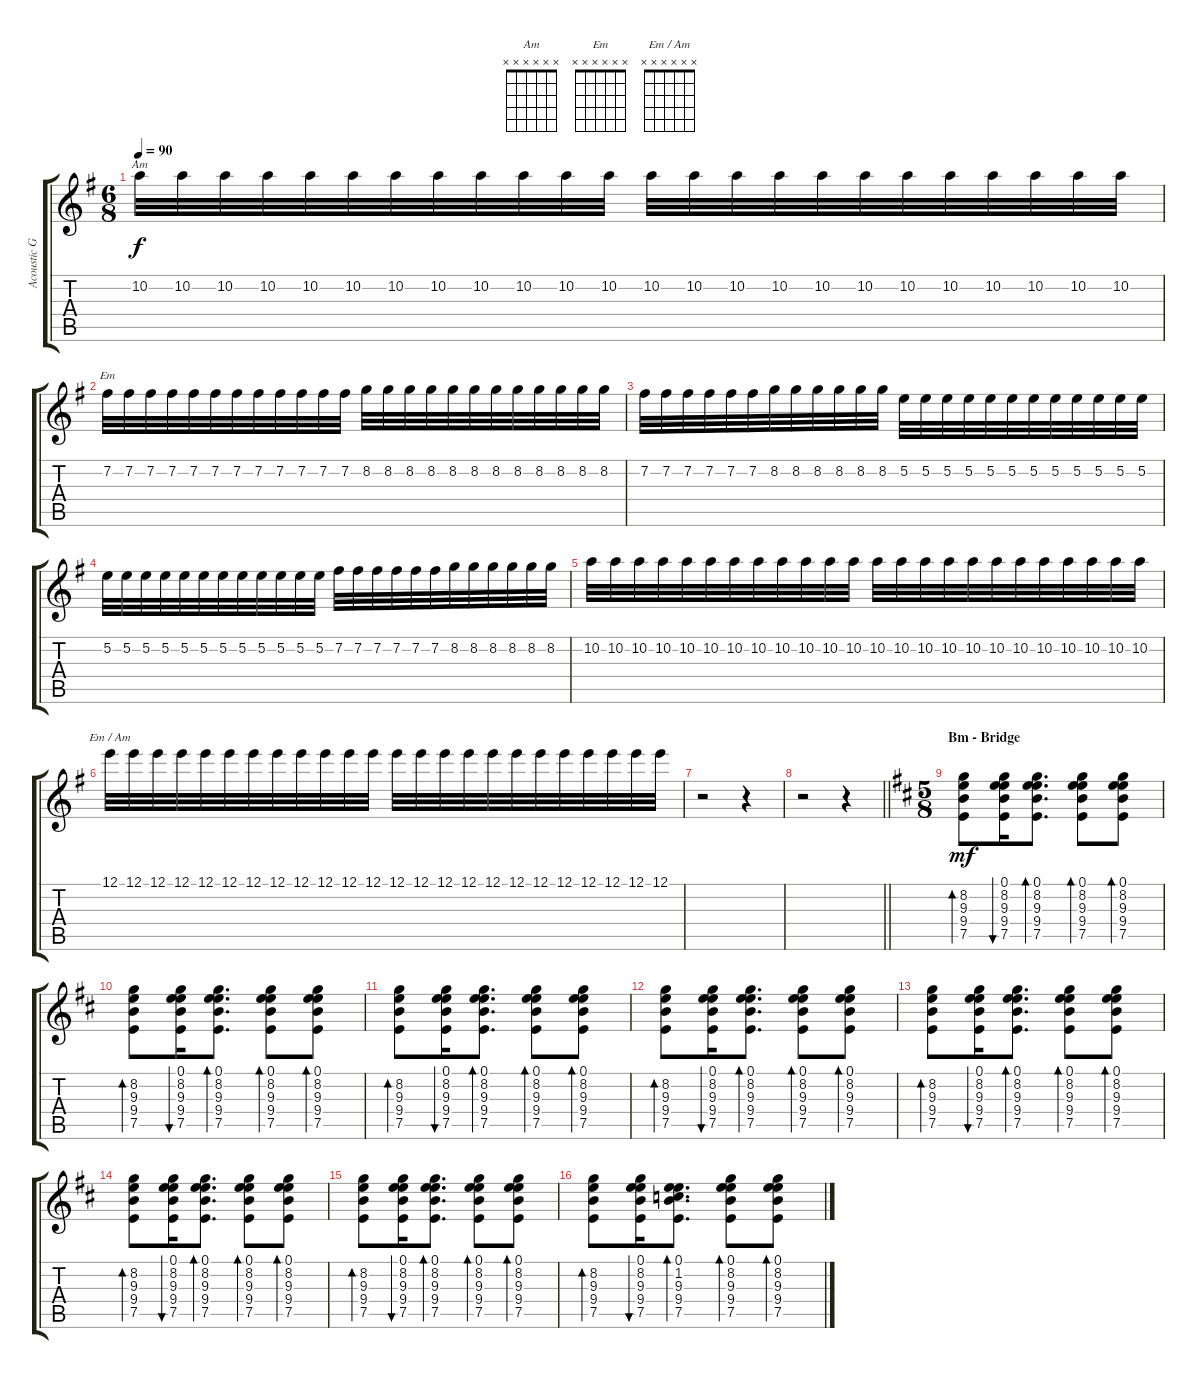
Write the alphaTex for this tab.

\track ("Acoustic Guitar (Tankian)" "Acoustic G") {instrument acousticguitarsteel}
\staff {score tabs}
\tuning (E4 B3 G3 D3 A2 E2) {hide}
\chord ("Am" x x x x x x)
\chord ("Em" x x x x x x)
\chord ("Em / Am" x x x x x x)
\ts (6 8)
\tempo 90
\clef g2
\ks eminor
10.2.32{ch "Am" dy f} 10.2.32 10.2.32 10.2.32 10.2.32 10.2.32 10.2.32 10.2.32 10.2.32 10.2.32 10.2.32 10.2.32 10.2.32 10.2.32 10.2.32 10.2.32 10.2.32 10.2.32 10.2.32 10.2.32 10.2.32 10.2.32 10.2.32 10.2.32 |
7.2.32{ch "Em"} 7.2.32 7.2.32 7.2.32 7.2.32 7.2.32 7.2.32 7.2.32 7.2.32 7.2.32 7.2.32 7.2.32 8.2.32 8.2.32 8.2.32 8.2.32 8.2.32 8.2.32 8.2.32 8.2.32 8.2.32 8.2.32 8.2.32 8.2.32 |
7.2.32 7.2.32 7.2.32 7.2.32 7.2.32 7.2.32 8.2.32 8.2.32 8.2.32 8.2.32 8.2.32 8.2.32 5.2.32 5.2.32 5.2.32 5.2.32 5.2.32 5.2.32 5.2.32 5.2.32 5.2.32 5.2.32 5.2.32 5.2.32 |
5.2.32 5.2.32 5.2.32 5.2.32 5.2.32 5.2.32 5.2.32 5.2.32 5.2.32 5.2.32 5.2.32 5.2.32 7.2.32 7.2.32 7.2.32 7.2.32 7.2.32 7.2.32 8.2.32 8.2.32 8.2.32 8.2.32 8.2.32 8.2.32 |
10.2.32 10.2.32 10.2.32 10.2.32 10.2.32 10.2.32 10.2.32 10.2.32 10.2.32 10.2.32 10.2.32 10.2.32 10.2.32 10.2.32 10.2.32 10.2.32 10.2.32 10.2.32 10.2.32 10.2.32 10.2.32 10.2.32 10.2.32 10.2.32 |
12.1.32{ch "Em / Am"} 12.1.32 12.1.32 12.1.32 12.1.32 12.1.32 12.1.32 12.1.32 12.1.32 12.1.32 12.1.32 12.1.32 12.1.32 12.1.32 12.1.32 12.1.32 12.1.32 12.1.32 12.1.32 12.1.32 12.1.32 12.1.32 12.1.32 12.1.32 |
r.2 r.4 |
\barLineRight lightlight
r.2 r.4 |
\ts (5 8)
\section ("" "Bm - Bridge")
\ks bminor
(8.2 9.3 9.4 7.5).8{bd 60 dy mf volume 16} (0.1 8.2 9.3 9.4 7.5).16{bu 60} (0.1 8.2 9.3 9.4 7.5).8{d bd 30} (0.1 8.2 9.3 9.4 7.5).8{bd 30} (0.1 8.2 9.3 9.4 7.5).8{bd 30} |
(8.2 9.3 9.4 7.5).8{bd 60} (0.1 8.2 9.3 9.4 7.5).16{bu 60} (0.1 8.2 9.3 9.4 7.5).8{d bd 30} (0.1 8.2 9.3 9.4 7.5).8{bd 30} (0.1 8.2 9.3 9.4 7.5).8{bd 30} |
(8.2 9.3 9.4 7.5).8{bd 60} (0.1 8.2 9.3 9.4 7.5).16{bu 60} (0.1 8.2 9.3 9.4 7.5).8{d bd 30} (0.1 8.2 9.3 9.4 7.5).8{bd 30} (0.1 8.2 9.3 9.4 7.5).8{bd 30} |
(8.2 9.3 9.4 7.5).8{bd 60} (0.1 8.2 9.3 9.4 7.5).16{bu 60} (0.1 8.2 9.3 9.4 7.5).8{d bd 30} (0.1 8.2 9.3 9.4 7.5).8{bd 30} (0.1 8.2 9.3 9.4 7.5).8{bd 30} |
(8.2 9.3 9.4 7.5).8{bd 60} (0.1 8.2 9.3 9.4 7.5).16{bu 60} (0.1 8.2 9.3 9.4 7.5).8{d bd 30} (0.1 8.2 9.3 9.4 7.5).8{bd 30} (0.1 8.2 9.3 9.4 7.5).8{bd 30} |
(8.2 9.3 9.4 7.5).8{bd 60} (0.1 8.2 9.3 9.4 7.5).16{bu 60} (0.1 8.2 9.3 9.4 7.5).8{d bd 30} (0.1 8.2 9.3 9.4 7.5).8{bd 30} (0.1 8.2 9.3 9.4 7.5).8{bd 30} |
(8.2 9.3 9.4 7.5).8{bd 60} (0.1 8.2 9.3 9.4 7.5).16{bu 60} (0.1 8.2 9.3 9.4 7.5).8{d bd 30} (0.1 8.2 9.3 9.4 7.5).8{bd 30} (0.1 8.2 9.3 9.4 7.5).8{bd 30} |
(8.2 9.3 9.4 7.5).8{bd 60} (0.1 8.2 9.3 9.4 7.5).16{bu 60} (0.1 1.2 9.3 9.4 7.5).8{d bd 30} (0.1 8.2 9.3 9.4 7.5).8{bd 30} (0.1 8.2 9.3 9.4 7.5).8{bd 30}
